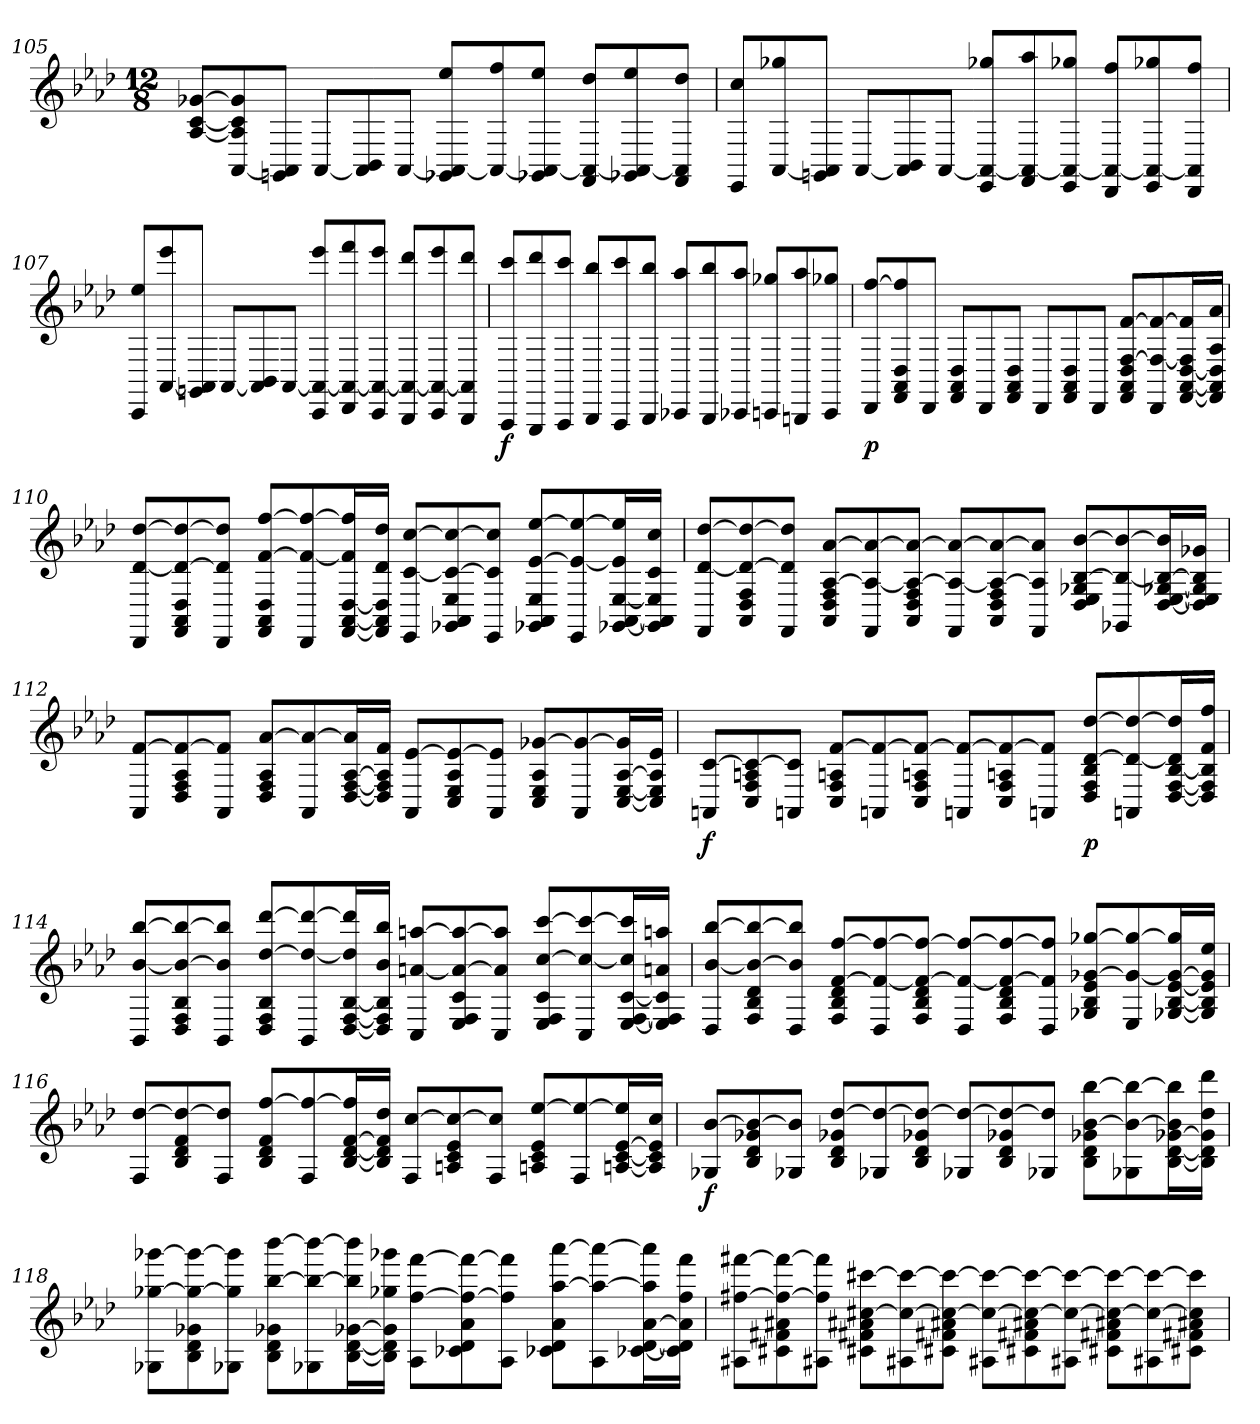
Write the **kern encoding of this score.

**kern	**dynam
*part1	*part1
*staff1	*staff1
*clefG2	*
*k[b-e-a-d-]	*
*A-:	*
*M12/8	*
=105	=105
[8A- [8c [8g-XL	.
[8AA- 8A-] 8c] 8g-]	.
8GGn 8AA-]J	.
[8AA-L	.
8AA-] 8BB-	.
[8AA-J	.
8GG-X 8AA-_ 8ee-L	.
8AA-_ 8ff	.
8GG-X 8AA-_ 8ee-J	.
8FF 8AA-_ 8dd-L	.
8GG-X 8AA-_ 8ee-	.
8FF 8AA-] 8dd-J	.
=106	=106
8EE- 8ccL	.
[8AA- 8gg-X	.
8GGn 8AA-]J	.
[8AA-L	.
8AA-] 8BB-	.
[8AA-J	.
8EE- 8AA-_ 8gg-XL	.
8FF 8AA-_ 8aa-	.
8EE- 8AA-_ 8gg-XJ	.
8DD- 8AA-_ 8ffL	.
8EE- 8AA-_ 8gg-X	.
8DD- 8AA-] 8ffJ	.
=107	=107
8CC 8ee-L	.
[8AA- 8eee-	.
8GGn 8AA-]J	.
[8AA-L	.
8AA-] 8BB-	.
[8AA-J	.
8CC 8AA-_ 8eee-L	.
8DD- 8AA-_ 8fff	.
8CC 8AA-_ 8eee-J	.
8BBB- 8AA-_ 8ddd-L	.
8CC 8AA-_ 8eee-	.
8BBB- 8AA-] 8ddd-J	.
=108	=108
8AAA- 8cccL	f
8GGG 8ddd-	.
8AAA- 8cccJ	.
8BBB- 8bb-L	.
8AAA- 8ccc	.
8BBB- 8bb-J	.
8CC-X 8aa-L	.
8BBB- 8bb-	.
8CC-X 8aa-J	.
8CCn 8gg-XL	.
8BBBn 8aa-	.
8CC 8gg-XJ	.
=109	=109
8DD- [8ffL	p
8FF 8AA- 8D- 8ff]	.
8DD-J	.
8FF 8AA- 8D-L	.
8DD-	.
8FF 8AA- 8D-J	.
8DD-L	.
8FF 8AA- 8D-	.
8DD-J	.
8FF 8AA- 8D- [8F [8fL	.
8DD- 8F_ 8f_	.
[16FF [16AA- [16D- 16F] 16f]L	.
16FF] 16AA-] 16D-] 16A- 16a-JJ	.
=110	=110
8DD- [8d- [8dd-L	.
8FF 8AA- 8D- 8d-_ 8dd-_	.
8DD- 8d-] 8dd-]J	.
8FF 8AA- 8D- [8f [8ffL	.
8DD- 8f_ 8ff_	.
[16FF [16AA- [16D- 16f] 16ff]L	.
16FF] 16AA-] 16D-] 16d- 16dd-JJ	.
8EE- [8c [8ccL	.
8GG-X 8AA- 8E- 8c_ 8cc_	.
8EE- 8c] 8cc]J	.
8GG-X 8AA- 8E- [8e- [8ee-L	.
8EE- 8e-_ 8ee-_	.
[16GG-X [16AA- [16E- 16e-] 16ee-]L	.
16GG-] 16AA-] 16E-] 16c 16ccJJ	.
=111	=111
8FF [8d- [8dd-L	.
8AA- 8D- 8F 8d-_ 8dd-_	.
8FF 8d-] 8dd-]J	.
8AA- 8D- 8F [8A- [8a-L	.
8FF 8A-_ 8a-_	.
8AA- 8D- 8F 8A-_ 8a-_J	.
8FF 8A-_ 8a-_L	.
8AA- 8D- 8F 8A-_ 8a-_	.
8FF 8A-] 8a-]J	.
8D- 8E- 8G-X [8B- [8b-L	.
8GG-X 8B-_ 8b-_	.
[16D- [16E- [16G-X 16B-_ 16b-]L	.
16D-] 16E-] 16G-] 16B-] 16g-XJJ	.
=112	=112
8AA- [8fL	.
8D- 8F 8A- 8f_	.
8AA- 8f]J	.
8D- 8F 8A- [8a-L	.
8AA- 8a-_	.
[16D- [16F [16A- 16a-]L	.
16D-] 16F] 16A-] 16fJJ	.
8AA- [8e-L	.
8C 8E- 8A- 8e-_	.
8AA- 8e-]J	.
8C 8E- 8A- [8g-XL	.
8AA- 8g-_	.
[16C [16E- [16A- 16g-]L	.
16C] 16E-] 16A-] 16e-JJ	.
=113	=113
8AAn [8cL	f
8C 8F 8An 8c_	.
8AAn 8c]J	.
8C 8F 8An [8fL	.
8AAn 8f_	.
8C 8F 8An 8f_J	.
8AAn 8f_L	.
8C 8F 8An 8f_	.
8AAn 8f]J	.
8D- 8F 8B- [8d- [8dd-L	p
8AAn 8d-_ 8dd-_	.
[16D- [16F [16B- 16d-] 16dd-]L	.
16D-] 16F] 16B-] 16f 16ffJJ	.
=114	=114
8BB- [8b- [8bb-L	.
8D- 8F 8B- 8b-_ 8bb-_	.
8BB- 8b-] 8bb-]J	.
8D- 8F 8B- [8dd- [8ddd-L	.
8BB- 8dd-_ 8ddd-_	.
[16D- [16F [16B- 16dd-] 16ddd-]L	.
16D-] 16F] 16B-] 16b- 16bb-JJ	.
8C [8an [8aanL	.
8E- 8F 8c 8a_ 8aa_	.
8C 8a] 8aa]J	.
8E- 8F 8c [8cc [8cccL	.
8C 8cc_ 8ccc_	.
[16E- [16F [16c 16cc] 16ccc]L	.
16E-] 16F] 16c] 16an 16aanJJ	.
=115	=115
8D- [8b- [8bb-L	.
8F 8B- 8d- 8b-_ 8bb-_	.
8D- 8b-] 8bb-]J	.
8F 8B- 8d- [8f [8ffL	.
8D- 8f_ 8ff_	.
8F 8B- 8d- 8f_ 8ff_J	.
8D- 8f_ 8ff_L	.
8F 8B- 8d- 8f_ 8ff_	.
8D- 8f] 8ff]J	.
8G-X 8B- 8e- [8g-X [8gg-XL	.
8E- 8g-_ 8gg-_	.
[16G-X [16B- [16e- 16g-_ 16gg-]L	.
16G-] 16B-] 16e-] 16g-] 16ee-JJ	.
=116	=116
8F [8dd-L	.
8B- 8d- 8f 8dd-_	.
8F 8dd-]J	.
8B- 8d- 8f [8ffL	.
8F 8ff_	.
[16B- [16d- [16f 16ff]L	.
16B-] 16d-] 16f] 16dd-JJ	.
8F [8ccL	.
8An 8c 8e- 8cc_	.
8F 8cc]J	.
8An 8c 8e- [8ee-L	.
8F 8ee-_	.
[16An [16c [16e- 16ee-]L	.
16A] 16c] 16e-] 16ccJJ	.
=117	=117
8G-X [8b-L	f
8B- 8d- 8g-X 8b-_	.
8G-X 8b-]J	.
8B- 8d- 8g-X [8dd-L	.
8G-X 8dd-_	.
8B- 8d- 8g-X 8dd-_J	.
8G-X 8dd-_L	.
8B- 8d- 8g-X 8dd-_	.
8G-X 8dd-]J	.
8B- 8d- 8g-X [8b- [8bb-L	.
8G-X 8b-_ 8bb-_	.
[16B- [16d- [16g-X 16b-] 16bb-]L	.
16B-] 16d-] 16g-] 16dd- 16ddd-JJ	.
=118	=118
8G-X [8gg-X [8ggg-XL	.
8B- 8d- 8g-X 8gg-_ 8ggg-_	.
8G-X 8gg-] 8ggg-]J	.
8B- 8d- 8g-X [8bb- [8bbb-L	.
8G-X 8bb-_ 8bbb-_	.
[16B- [16d- [16g-X 16bb-] 16bbb-]L	.
16B-] 16d-] 16g-] 16gg-X 16ggg-XJJ	.
8A- [8ff [8fffL	.
8c-X 8d- 8a- 8ff_ 8fff_	.
8A- 8ff] 8fff]J	.
8c-X 8d- 8a- [8aa- [8aaa-L	.
8A- 8aa-_ 8aaa-_	.
[16c-X [16d- [16a- 16aa-] 16aaa-]L	.
16c-] 16d-] 16a-] 16ff 16fffJJ	.
=119	=119
8A#X [8ff#X [8fff#XL	.
8c#X 8f#X 8a#X 8ff#_ 8fff#_	.
8A#X 8ff#] 8fff#]J	.
8c#X 8f#X 8a#X [8cc#X [8ccc#XL	.
8A#X 8cc#_ 8ccc#_	.
8c#X 8f#X 8a#X 8cc#_ 8ccc#_J	.
8A#X 8cc#_ 8ccc#_L	.
8c#X 8f#X 8a#X 8cc#_ 8ccc#_	.
8A#X 8cc#_ 8ccc#_J	.
8c#X 8f#X 8a#X 8cc#_ 8ccc#_L	.
8A#X 8cc#_ 8ccc#_	.
8c#X 8f#X 8a#X 8cc#] 8ccc#]J	.
=	=
*-	*-
